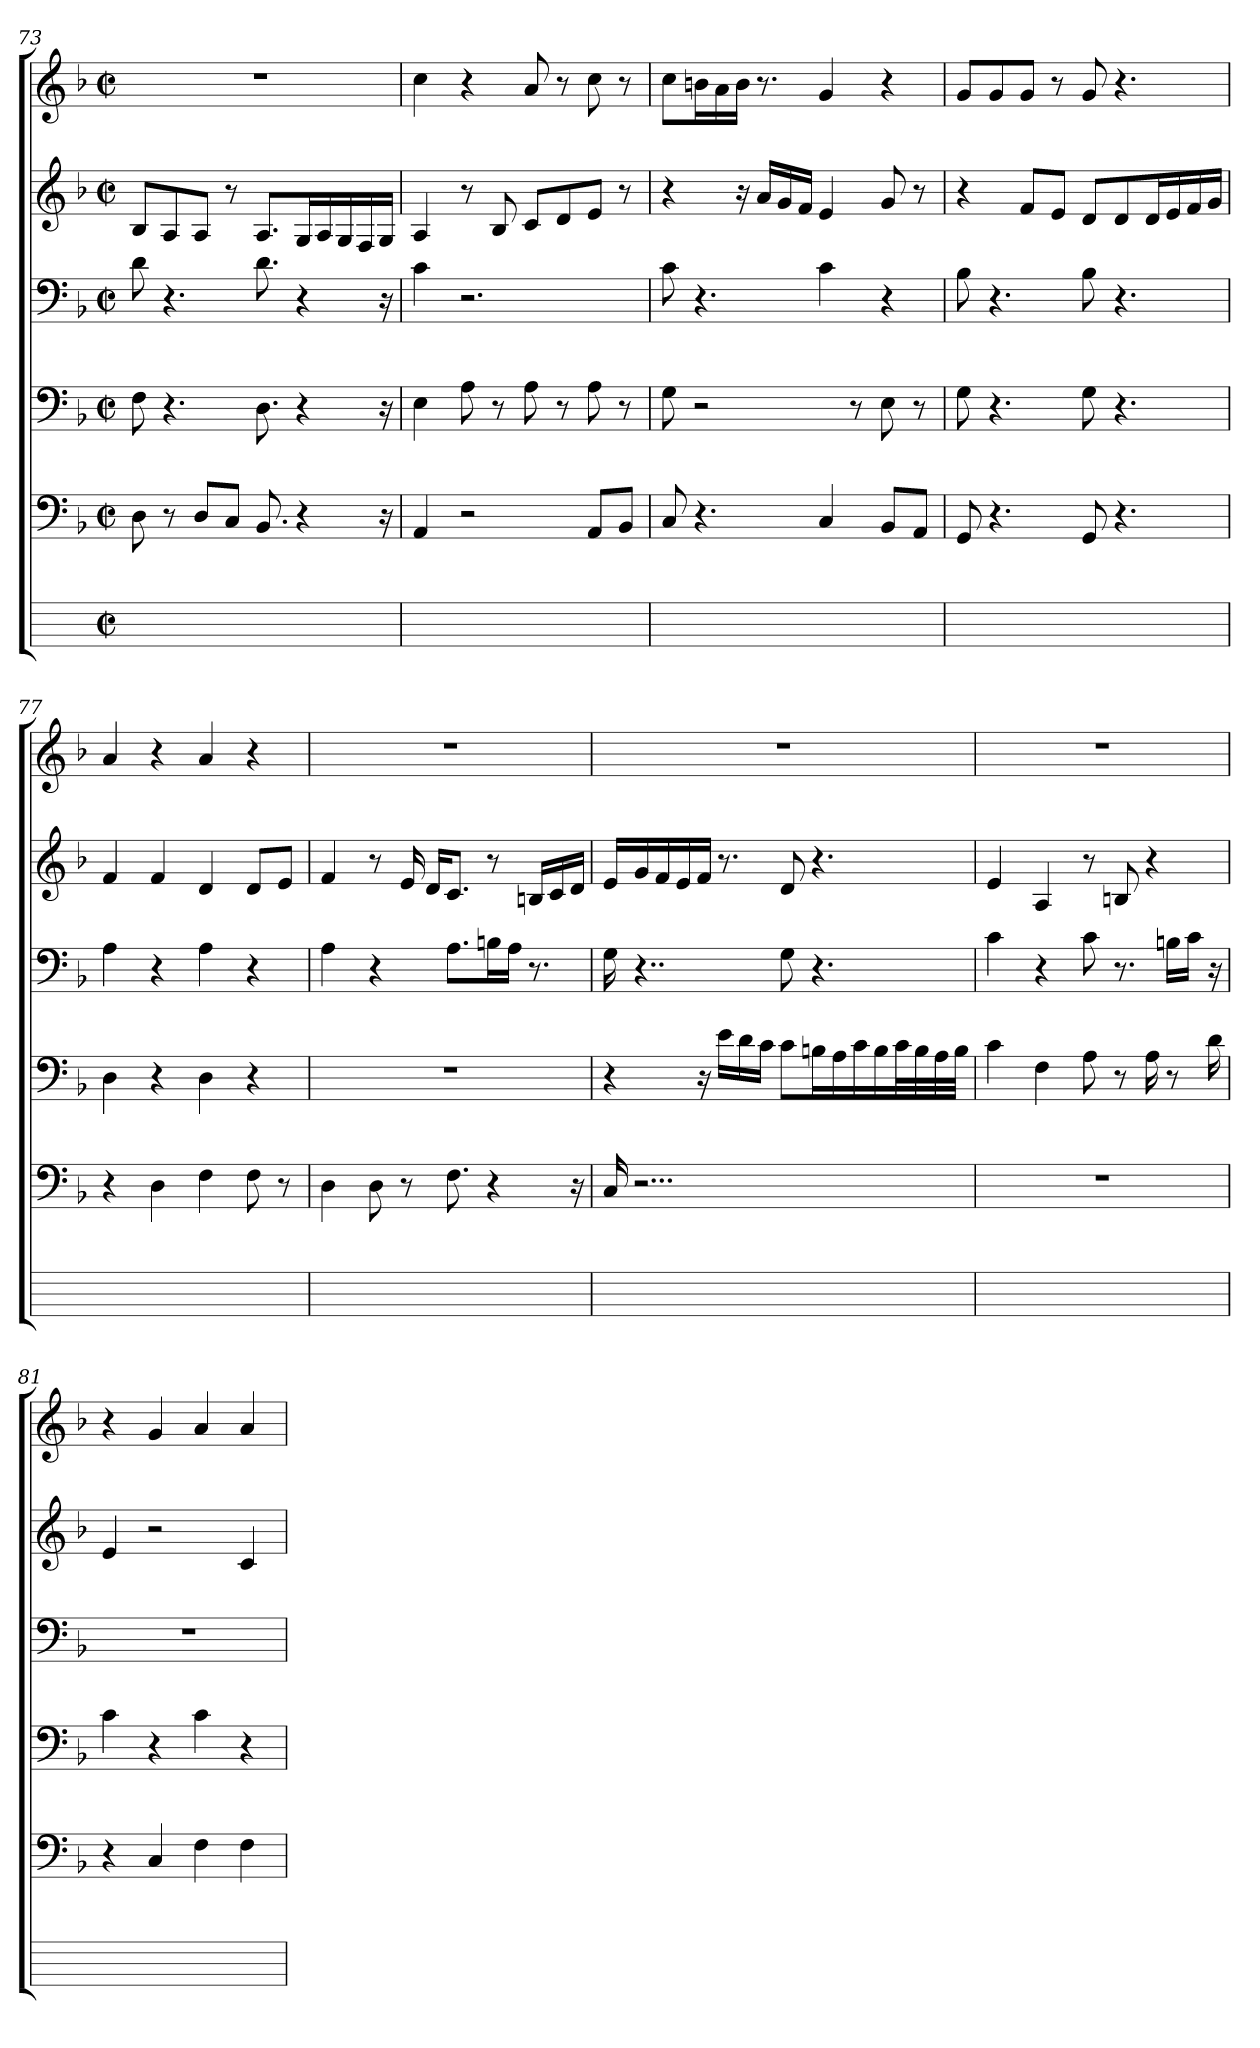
**kern	**kern	**kern	**kern	**kern	**kern
*part6	*part5	*part4	*part3	*part2	*part1
*staff6	*staff5	*staff4	*staff3	*staff2	*staff1
*	*clefF4	*clefF4	*clefF4	*clefG2	*clefG2
*	*k[b-]	*k[b-]	*k[b-]	*k[b-]	*k[b-]
*	*F:	*F:	*F:	*F:	*F:
*M2/2	*M2/2	*M2/2	*M2/2	*M2/2	*M2/2
*met(c|)	*met(c|)	*met(c|)	*met(c|)	*met(c|)	*met(c|)
=73	=73	=73	=73	=73	=73
1ryy	8D	8F	8d	8B-L	1r
.	8r	4.r	4.r	8A	.
.	8DiL	.	.	8AJ	.
.	8CjJ	.	.	8r	.
.	8.BB-	8.D	8.di	8.AiL	.
.	4r	4r	4r	16GjL	.
.	.	.	.	16Ai	.
.	.	.	.	16Gj	.
.	.	.	.	16Fj	.
.	16r	16r	16r	16GjJJ	.
=74	=74	=74	=74	=74	=74
1ryy	4AA	4E	4c	4A	4cc
.	2r	8A	2.r	8r	4r
.	.	8r	.	8B-	.
.	.	8A	.	8cL	8a
.	.	8r	.	8d	8r
.	8AAL	8A	.	8eJ	8cc
.	8BB-jJ	8r	.	8r	8r
=75	=75	=75	=75	=75	=75
1ryy	8C	8G	8ci	4r	8cciL
.	4.r	2r	4.r	.	16bnjL
.	.	.	.	.	16aj
.	.	.	.	16r	16bZJJ
.	.	.	.	16ajLL	8.r
.	.	.	.	16gi	.
.	.	.	.	16fjJJ	.
.	4C	.	4ci	4e	4g
.	.	8r	.	.	.
.	8BB-VL	8E	4r	8g	4r
.	8AAjJ	8r	.	8r	.
=76	=76	=76	=76	=76	=76
1ryy	8GG	8G	8B-	4r	8gL
.	4.r	4.r	4.r	.	8gj
.	.	.	.	8fL	8gJ
.	.	.	.	8eJ	8r
.	8GGi	8G	8B-i	8dL	8g
.	4.r	4.r	4.r	8dj	4.r
.	.	.	.	16dL	.
.	.	.	.	16ej	.
.	.	.	.	16fj	.
.	.	.	.	16gjJJ	.
=77	=77	=77	=77	=77	=77
1ryy	4r	4D	4A	4f	4a
.	4D	4r	4r	4f	4r
.	4F	4Di	4Ai	4d	4ai
.	8F	4r	4r	8dL	4r
.	8r	.	.	8ejJ	.
=78	=78	=78	=78	=78	=78
1ryy	4D	1r	4Ai	4f	1r
.	8D	.	4r	8r	.
.	8r	.	.	16e	.
.	.	.	.	16djKL	.
.	8.F	.	8.AiL	8.cJ	.
.	4r	.	16BnjL	8r	.
.	.	.	16AiJJ	.	.
.	.	.	8.r	16BjLL	.
.	.	.	.	16cj	.
.	16r	.	.	16djJJ	.
=79	=79	=79	=79	=79	=79
1ryy	16C	4r	16G	16eLL	1r
.	2...r	.	4..r	16gj	.
.	.	.	.	16fj	.
.	.	.	.	16ej	.
.	.	16r	.	16fVJJ	.
.	.	16ejLL	.	8.r	.
.	.	16dj	.	.	.
.	.	16cjJJ	.	.	.
.	.	8ciL	8Gi	8d	.
.	.	16BnjL	4.r	4.r	.
.	.	16Aj	.	.	.
.	.	16ci	.	.	.
.	.	16Bj	.	.	.
.	.	32cjL	.	.	.
.	.	32Bj	.	.	.
.	.	32Aj	.	.	.
.	.	32BjJJJ	.	.	.
=80	=80	=80	=80	=80	=80
1ryy	1r	4c	4c	4e	1r
.	.	4F	4r	4A	.
.	.	8A	8ci	8r	.
.	.	8r	8.r	8BnZ	.
.	.	16Ai	.	4r	.
.	.	8r	16BjLL	.	.
.	.	.	16ciJJ	.	.
.	.	16dj	16r	.	.
=81	=81	=81	=81	=81	=81
1ryy	4r	4c	1r	4e	4r
.	4C	4r	.	2r	4g
.	4F	4ci	.	.	4a
.	4F	4r	.	4c	4a
=	=	=	=	=	=
*-	*-	*-	*-	*-	*-
